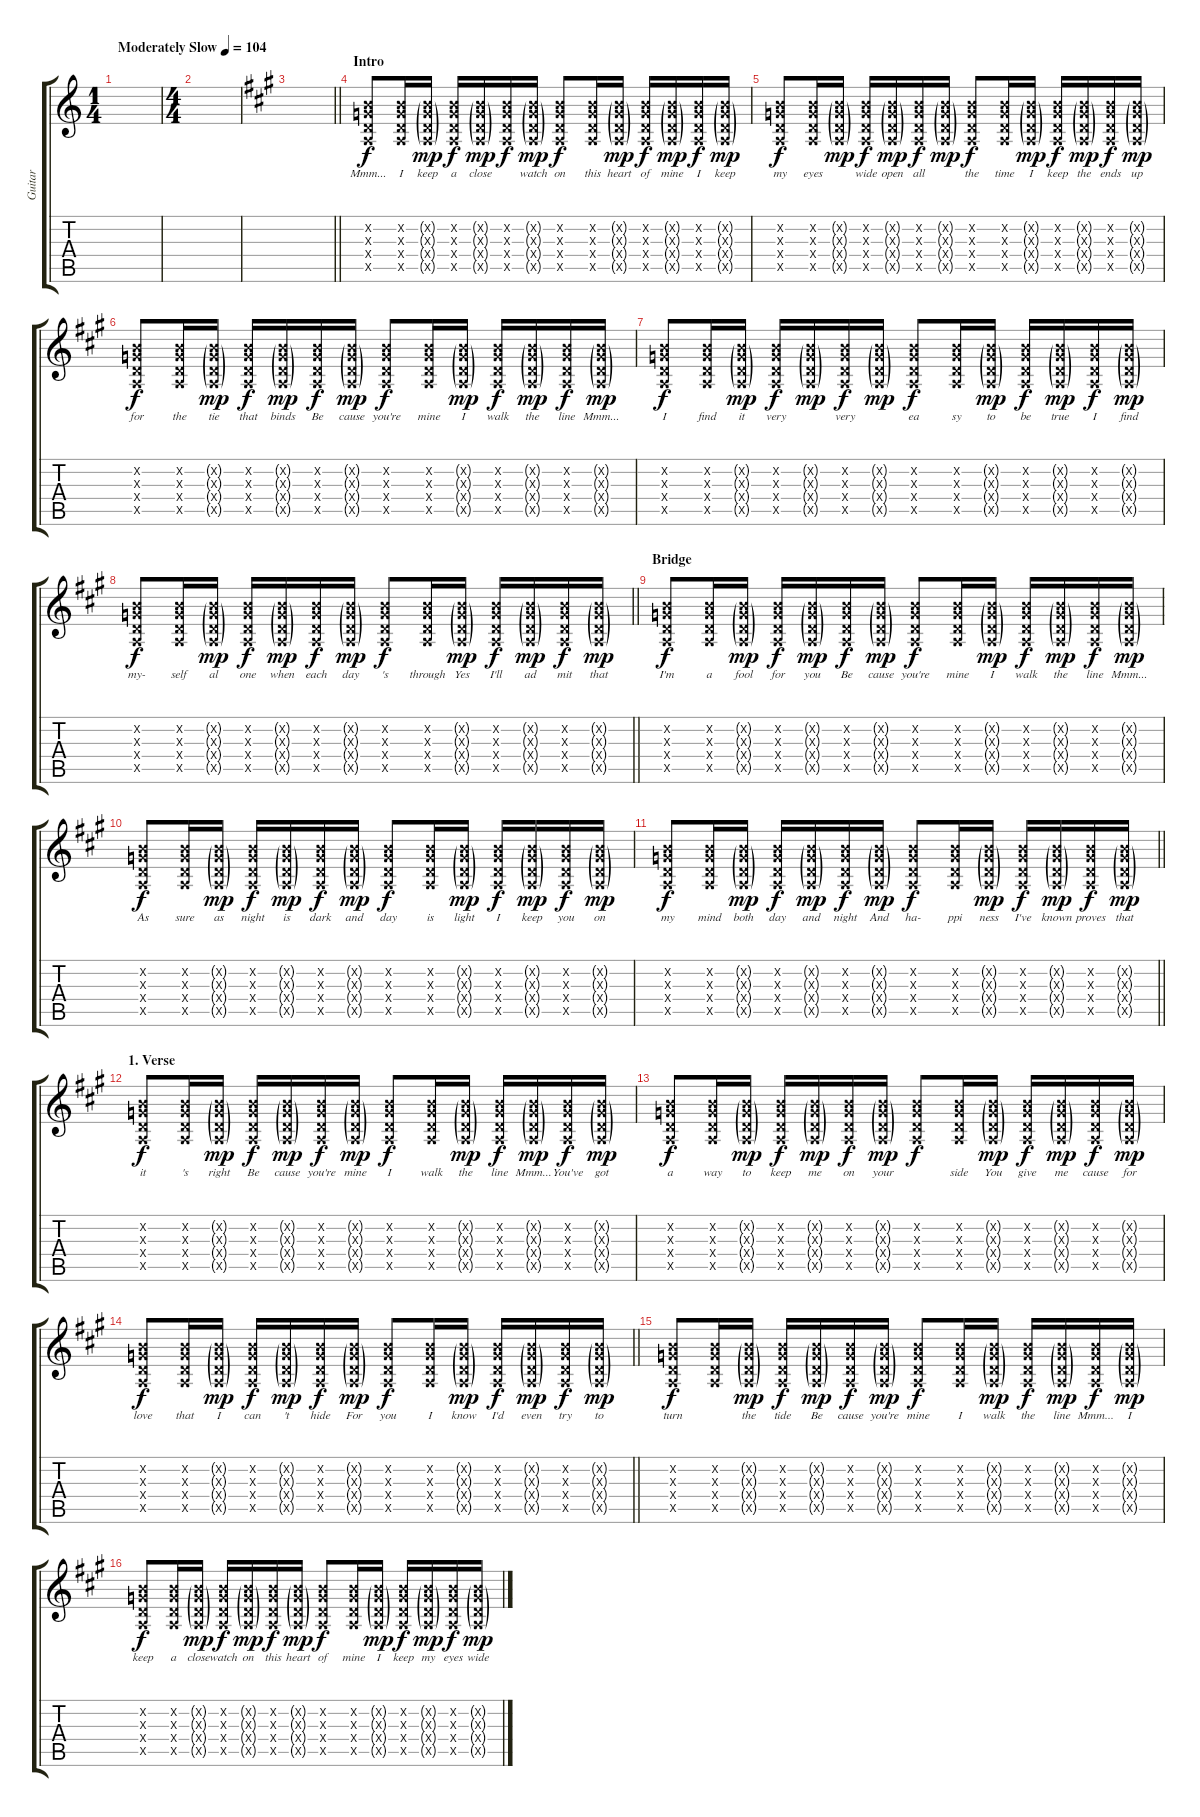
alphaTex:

\track ("Guitar" "Guitar") {instrument electricguitarmuted}
\staff {score tabs}
\tuning (E4 B3 G3 D3 A2 E2) {hide}
\ts (1 4)
\tempo (104 "Moderately Slow")
\clef g2
\ks c
|
\ts (4 4)
|
\barLineRight lightlight
\ks a
|
\section ("" "Intro")
(0.2{x} 0.3{x} 0.4{x} 0.5{x}).8{lyrics (0 "Mmm...") lyrics (1 "") lyrics (2 "") lyrics (3 "") lyrics (4 "")} (0.2{x} 0.3{x} 0.4{x} 0.5{x}).16{lyrics (0 "I") lyrics (1 "") lyrics (2 "") lyrics (3 "") lyrics (4 "")} (0.2{g x} 0.3{g x} 0.4{g x} 0.5{g x}).16{lyrics (0 "keep") lyrics (1 "") lyrics (2 "") lyrics (3 "") lyrics (4 "") dy mp} (0.2{x} 0.3{x} 0.4{x} 0.5{x}).16{lyrics (0 "a") lyrics (1 "") lyrics (2 "") lyrics (3 "") lyrics (4 "") dy f} (0.2{g x} 0.3{g x} 0.4{g x} 0.5{g x}).16{lyrics (0 "close") lyrics (1 "") lyrics (2 "") lyrics (3 "") lyrics (4 "") dy mp} (0.2{x} 0.3{x} 0.4{x} 0.5{x}).16{lyrics (0 "") lyrics (1 "") lyrics (2 "") lyrics (3 "") lyrics (4 "") dy f} (0.2{g x} 0.3{g x} 0.4{g x} 0.5{g x}).16{lyrics (0 "watch") lyrics (1 "") lyrics (2 "") lyrics (3 "") lyrics (4 "") dy mp} (0.2{x} 0.3{x} 0.4{x} 0.5{x}).8{lyrics (0 "on") lyrics (1 "") lyrics (2 "") lyrics (3 "") lyrics (4 "") dy f} (0.2{x} 0.3{x} 0.4{x} 0.5{x}).16{lyrics (0 "this") lyrics (1 "") lyrics (2 "") lyrics (3 "") lyrics (4 "")} (0.2{g x} 0.3{g x} 0.4{g x} 0.5{g x}).16{lyrics (0 "heart") lyrics (1 "") lyrics (2 "") lyrics (3 "") lyrics (4 "") dy mp} (0.2{x} 0.3{x} 0.4{x} 0.5{x}).16{lyrics (0 "of") lyrics (1 "") lyrics (2 "") lyrics (3 "") lyrics (4 "") dy f} (0.2{g x} 0.3{g x} 0.4{g x} 0.5{g x}).16{lyrics (0 "mine") lyrics (1 "") lyrics (2 "") lyrics (3 "") lyrics (4 "") dy mp} (0.2{x} 0.3{x} 0.4{x} 0.5{x}).16{lyrics (0 "I") lyrics (1 "") lyrics (2 "") lyrics (3 "") lyrics (4 "") dy f} (0.2{g x} 0.3{g x} 0.4{g x} 0.5{g x}).16{lyrics (0 "keep") lyrics (1 "") lyrics (2 "") lyrics (3 "") lyrics (4 "") dy mp} |
(0.2{x} 0.3{x} 0.4{x} 0.5{x}).8{lyrics (0 "my") lyrics (1 "") lyrics (2 "") lyrics (3 "") lyrics (4 "") dy f} (0.2{x} 0.3{x} 0.4{x} 0.5{x}).16{lyrics (0 "eyes") lyrics (1 "") lyrics (2 "") lyrics (3 "") lyrics (4 "")} (0.2{g x} 0.3{g x} 0.4{g x} 0.5{g x}).16{lyrics (0 "") lyrics (1 "") lyrics (2 "") lyrics (3 "") lyrics (4 "") dy mp} (0.2{x} 0.3{x} 0.4{x} 0.5{x}).16{lyrics (0 "wide") lyrics (1 "") lyrics (2 "") lyrics (3 "") lyrics (4 "") dy f} (0.2{g x} 0.3{g x} 0.4{g x} 0.5{g x}).16{lyrics (0 "open") lyrics (1 "") lyrics (2 "") lyrics (3 "") lyrics (4 "") dy mp} (0.2{x} 0.3{x} 0.4{x} 0.5{x}).16{lyrics (0 "all") lyrics (1 "") lyrics (2 "") lyrics (3 "") lyrics (4 "") dy f} (0.2{g x} 0.3{g x} 0.4{g x} 0.5{g x}).16{lyrics (0 "") lyrics (1 "") lyrics (2 "") lyrics (3 "") lyrics (4 "") dy mp} (0.2{x} 0.3{x} 0.4{x} 0.5{x}).8{lyrics (0 "the") lyrics (1 "") lyrics (2 "") lyrics (3 "") lyrics (4 "") dy f} (0.2{x} 0.3{x} 0.4{x} 0.5{x}).16{lyrics (0 "time") lyrics (1 "") lyrics (2 "") lyrics (3 "") lyrics (4 "")} (0.2{g x} 0.3{g x} 0.4{g x} 0.5{g x}).16{lyrics (0 "I") lyrics (1 "") lyrics (2 "") lyrics (3 "") lyrics (4 "") dy mp} (0.2{x} 0.3{x} 0.4{x} 0.5{x}).16{lyrics (0 "keep") lyrics (1 "") lyrics (2 "") lyrics (3 "") lyrics (4 "") dy f} (0.2{g x} 0.3{g x} 0.4{g x} 0.5{g x}).16{lyrics (0 "the") lyrics (1 "") lyrics (2 "") lyrics (3 "") lyrics (4 "") dy mp} (0.2{x} 0.3{x} 0.4{x} 0.5{x}).16{lyrics (0 "ends") lyrics (1 "") lyrics (2 "") lyrics (3 "") lyrics (4 "") dy f} (0.2{g x} 0.3{g x} 0.4{g x} 0.5{g x}).16{lyrics (0 "up") lyrics (1 "") lyrics (2 "") lyrics (3 "") lyrics (4 "") dy mp} |
(0.2{x} 0.3{x} 0.4{x} 0.5{x}).8{lyrics (0 "for") lyrics (1 "") lyrics (2 "") lyrics (3 "") lyrics (4 "") dy f} (0.2{x} 0.3{x} 0.4{x} 0.5{x}).16{lyrics (0 "the") lyrics (1 "") lyrics (2 "") lyrics (3 "") lyrics (4 "")} (0.2{g x} 0.3{g x} 0.4{g x} 0.5{g x}).16{lyrics (0 "tie") lyrics (1 "") lyrics (2 "") lyrics (3 "") lyrics (4 "") dy mp} (0.2{x} 0.3{x} 0.4{x} 0.5{x}).16{lyrics (0 "that") lyrics (1 "") lyrics (2 "") lyrics (3 "") lyrics (4 "") dy f} (0.2{g x} 0.3{g x} 0.4{g x} 0.5{g x}).16{lyrics (0 "binds") lyrics (1 "") lyrics (2 "") lyrics (3 "") lyrics (4 "") dy mp} (0.2{x} 0.3{x} 0.4{x} 0.5{x}).16{lyrics (0 "Be") lyrics (1 "") lyrics (2 "") lyrics (3 "") lyrics (4 "") dy f} (0.2{g x} 0.3{g x} 0.4{g x} 0.5{g x}).16{lyrics (0 "cause") lyrics (1 "") lyrics (2 "") lyrics (3 "") lyrics (4 "") dy mp} (0.2{x} 0.3{x} 0.4{x} 0.5{x}).8{lyrics (0 "you're") lyrics (1 "") lyrics (2 "") lyrics (3 "") lyrics (4 "") dy f} (0.2{x} 0.3{x} 0.4{x} 0.5{x}).16{lyrics (0 "mine") lyrics (1 "") lyrics (2 "") lyrics (3 "") lyrics (4 "")} (0.2{g x} 0.3{g x} 0.4{g x} 0.5{g x}).16{lyrics (0 "I") lyrics (1 "") lyrics (2 "") lyrics (3 "") lyrics (4 "") dy mp} (0.2{x} 0.3{x} 0.4{x} 0.5{x}).16{lyrics (0 "walk") lyrics (1 "") lyrics (2 "") lyrics (3 "") lyrics (4 "") dy f} (0.2{g x} 0.3{g x} 0.4{g x} 0.5{g x}).16{lyrics (0 "the") lyrics (1 "") lyrics (2 "") lyrics (3 "") lyrics (4 "") dy mp} (0.2{x} 0.3{x} 0.4{x} 0.5{x}).16{lyrics (0 "line") lyrics (1 "") lyrics (2 "") lyrics (3 "") lyrics (4 "") dy f} (0.2{g x} 0.3{g x} 0.4{g x} 0.5{g x}).16{lyrics (0 "Mmm...") lyrics (1 "") lyrics (2 "") lyrics (3 "") lyrics (4 "") dy mp} |
(0.2{x} 0.3{x} 0.4{x} 0.5{x}).8{lyrics (0 "I") lyrics (1 "") lyrics (2 "") lyrics (3 "") lyrics (4 "") dy f} (0.2{x} 0.3{x} 0.4{x} 0.5{x}).16{lyrics (0 "find") lyrics (1 "") lyrics (2 "") lyrics (3 "") lyrics (4 "")} (0.2{g x} 0.3{g x} 0.4{g x} 0.5{g x}).16{lyrics (0 "it") lyrics (1 "") lyrics (2 "") lyrics (3 "") lyrics (4 "") dy mp} (0.2{x} 0.3{x} 0.4{x} 0.5{x}).16{lyrics (0 "very") lyrics (1 "") lyrics (2 "") lyrics (3 "") lyrics (4 "") dy f} (0.2{g x} 0.3{g x} 0.4{g x} 0.5{g x}).16{lyrics (0 "") lyrics (1 "") lyrics (2 "") lyrics (3 "") lyrics (4 "") dy mp} (0.2{x} 0.3{x} 0.4{x} 0.5{x}).16{lyrics (0 "very") lyrics (1 "") lyrics (2 "") lyrics (3 "") lyrics (4 "") dy f} (0.2{g x} 0.3{g x} 0.4{g x} 0.5{g x}).16{lyrics (0 "") lyrics (1 "") lyrics (2 "") lyrics (3 "") lyrics (4 "") dy mp} (0.2{x} 0.3{x} 0.4{x} 0.5{x}).8{lyrics (0 "ea") lyrics (1 "") lyrics (2 "") lyrics (3 "") lyrics (4 "") dy f} (0.2{x} 0.3{x} 0.4{x} 0.5{x}).16{lyrics (0 "sy") lyrics (1 "") lyrics (2 "") lyrics (3 "") lyrics (4 "")} (0.2{g x} 0.3{g x} 0.4{g x} 0.5{g x}).16{lyrics (0 "to") lyrics (1 "") lyrics (2 "") lyrics (3 "") lyrics (4 "") dy mp} (0.2{x} 0.3{x} 0.4{x} 0.5{x}).16{lyrics (0 "be") lyrics (1 "") lyrics (2 "") lyrics (3 "") lyrics (4 "") dy f} (0.2{g x} 0.3{g x} 0.4{g x} 0.5{g x}).16{lyrics (0 "true") lyrics (1 "") lyrics (2 "") lyrics (3 "") lyrics (4 "") dy mp} (0.2{x} 0.3{x} 0.4{x} 0.5{x}).16{lyrics (0 "I") lyrics (1 "") lyrics (2 "") lyrics (3 "") lyrics (4 "") dy f} (0.2{g x} 0.3{g x} 0.4{g x} 0.5{g x}).16{lyrics (0 "find") lyrics (1 "") lyrics (2 "") lyrics (3 "") lyrics (4 "") dy mp} |
\barLineRight lightlight
(0.2{x} 0.3{x} 0.4{x} 0.5{x}).8{lyrics (0 "my-") lyrics (1 "") lyrics (2 "") lyrics (3 "") lyrics (4 "") dy f} (0.2{x} 0.3{x} 0.4{x} 0.5{x}).16{lyrics (0 "self") lyrics (1 "") lyrics (2 "") lyrics (3 "") lyrics (4 "")} (0.2{g x} 0.3{g x} 0.4{g x} 0.5{g x}).16{lyrics (0 "al") lyrics (1 "") lyrics (2 "") lyrics (3 "") lyrics (4 "") dy mp} (0.2{x} 0.3{x} 0.4{x} 0.5{x}).16{lyrics (0 "one") lyrics (1 "") lyrics (2 "") lyrics (3 "") lyrics (4 "") dy f} (0.2{g x} 0.3{g x} 0.4{g x} 0.5{g x}).16{lyrics (0 "when") lyrics (1 "") lyrics (2 "") lyrics (3 "") lyrics (4 "") dy mp} (0.2{x} 0.3{x} 0.4{x} 0.5{x}).16{lyrics (0 "each") lyrics (1 "") lyrics (2 "") lyrics (3 "") lyrics (4 "") dy f} (0.2{g x} 0.3{g x} 0.4{g x} 0.5{g x}).16{lyrics (0 "day") lyrics (1 "") lyrics (2 "") lyrics (3 "") lyrics (4 "") dy mp} (0.2{x} 0.3{x} 0.4{x} 0.5{x}).8{lyrics (0 "'s") lyrics (1 "") lyrics (2 "") lyrics (3 "") lyrics (4 "") dy f} (0.2{x} 0.3{x} 0.4{x} 0.5{x}).16{lyrics (0 "through") lyrics (1 "") lyrics (2 "") lyrics (3 "") lyrics (4 "")} (0.2{g x} 0.3{g x} 0.4{g x} 0.5{g x}).16{lyrics (0 "Yes") lyrics (1 "") lyrics (2 "") lyrics (3 "") lyrics (4 "") dy mp} (0.2{x} 0.3{x} 0.4{x} 0.5{x}).16{lyrics (0 "I'll") lyrics (1 "") lyrics (2 "") lyrics (3 "") lyrics (4 "") dy f} (0.2{g x} 0.3{g x} 0.4{g x} 0.5{g x}).16{lyrics (0 "ad") lyrics (1 "") lyrics (2 "") lyrics (3 "") lyrics (4 "") dy mp} (0.2{x} 0.3{x} 0.4{x} 0.5{x}).16{lyrics (0 "mit") lyrics (1 "") lyrics (2 "") lyrics (3 "") lyrics (4 "") dy f} (0.2{g x} 0.3{g x} 0.4{g x} 0.5{g x}).16{lyrics (0 "that") lyrics (1 "") lyrics (2 "") lyrics (3 "") lyrics (4 "") dy mp} |
\section ("" "Bridge")
(0.2{x} 0.3{x} 0.4{x} 0.5{x}).8{lyrics (0 "I'm") lyrics (1 "") lyrics (2 "") lyrics (3 "") lyrics (4 "") dy f} (0.2{x} 0.3{x} 0.4{x} 0.5{x}).16{lyrics (0 "a") lyrics (1 "") lyrics (2 "") lyrics (3 "") lyrics (4 "")} (0.2{g x} 0.3{g x} 0.4{g x} 0.5{g x}).16{lyrics (0 "fool") lyrics (1 "") lyrics (2 "") lyrics (3 "") lyrics (4 "") dy mp} (0.2{x} 0.3{x} 0.4{x} 0.5{x}).16{lyrics (0 "for") lyrics (1 "") lyrics (2 "") lyrics (3 "") lyrics (4 "") dy f} (0.2{g x} 0.3{g x} 0.4{g x} 0.5{g x}).16{lyrics (0 "you") lyrics (1 "") lyrics (2 "") lyrics (3 "") lyrics (4 "") dy mp} (0.2{x} 0.3{x} 0.4{x} 0.5{x}).16{lyrics (0 "Be") lyrics (1 "") lyrics (2 "") lyrics (3 "") lyrics (4 "") dy f} (0.2{g x} 0.3{g x} 0.4{g x} 0.5{g x}).16{lyrics (0 "cause") lyrics (1 "") lyrics (2 "") lyrics (3 "") lyrics (4 "") dy mp} (0.2{x} 0.3{x} 0.4{x} 0.5{x}).8{lyrics (0 "you're") lyrics (1 "") lyrics (2 "") lyrics (3 "") lyrics (4 "") dy f} (0.2{x} 0.3{x} 0.4{x} 0.5{x}).16{lyrics (0 "mine") lyrics (1 "") lyrics (2 "") lyrics (3 "") lyrics (4 "")} (0.2{g x} 0.3{g x} 0.4{g x} 0.5{g x}).16{lyrics (0 "I") lyrics (1 "") lyrics (2 "") lyrics (3 "") lyrics (4 "") dy mp} (0.2{x} 0.3{x} 0.4{x} 0.5{x}).16{lyrics (0 "walk") lyrics (1 "") lyrics (2 "") lyrics (3 "") lyrics (4 "") dy f} (0.2{g x} 0.3{g x} 0.4{g x} 0.5{g x}).16{lyrics (0 "the") lyrics (1 "") lyrics (2 "") lyrics (3 "") lyrics (4 "") dy mp} (0.2{x} 0.3{x} 0.4{x} 0.5{x}).16{lyrics (0 "line") lyrics (1 "") lyrics (2 "") lyrics (3 "") lyrics (4 "") dy f} (0.2{g x} 0.3{g x} 0.4{g x} 0.5{g x}).16{lyrics (0 "Mmm...") lyrics (1 "") lyrics (2 "") lyrics (3 "") lyrics (4 "") dy mp} |
(0.2{x} 0.3{x} 0.4{x} 0.5{x}).8{lyrics (0 "As") lyrics (1 "") lyrics (2 "") lyrics (3 "") lyrics (4 "") dy f} (0.2{x} 0.3{x} 0.4{x} 0.5{x}).16{lyrics (0 "sure") lyrics (1 "") lyrics (2 "") lyrics (3 "") lyrics (4 "")} (0.2{g x} 0.3{g x} 0.4{g x} 0.5{g x}).16{lyrics (0 "as") lyrics (1 "") lyrics (2 "") lyrics (3 "") lyrics (4 "") dy mp} (0.2{x} 0.3{x} 0.4{x} 0.5{x}).16{lyrics (0 "night") lyrics (1 "") lyrics (2 "") lyrics (3 "") lyrics (4 "") dy f} (0.2{g x} 0.3{g x} 0.4{g x} 0.5{g x}).16{lyrics (0 "is") lyrics (1 "") lyrics (2 "") lyrics (3 "") lyrics (4 "") dy mp} (0.2{x} 0.3{x} 0.4{x} 0.5{x}).16{lyrics (0 "dark") lyrics (1 "") lyrics (2 "") lyrics (3 "") lyrics (4 "") dy f} (0.2{g x} 0.3{g x} 0.4{g x} 0.5{g x}).16{lyrics (0 "and") lyrics (1 "") lyrics (2 "") lyrics (3 "") lyrics (4 "") dy mp} (0.2{x} 0.3{x} 0.4{x} 0.5{x}).8{lyrics (0 "day") lyrics (1 "") lyrics (2 "") lyrics (3 "") lyrics (4 "") dy f} (0.2{x} 0.3{x} 0.4{x} 0.5{x}).16{lyrics (0 "is") lyrics (1 "") lyrics (2 "") lyrics (3 "") lyrics (4 "")} (0.2{g x} 0.3{g x} 0.4{g x} 0.5{g x}).16{lyrics (0 "light") lyrics (1 "") lyrics (2 "") lyrics (3 "") lyrics (4 "") dy mp} (0.2{x} 0.3{x} 0.4{x} 0.5{x}).16{lyrics (0 "I") lyrics (1 "") lyrics (2 "") lyrics (3 "") lyrics (4 "") dy f} (0.2{g x} 0.3{g x} 0.4{g x} 0.5{g x}).16{lyrics (0 "keep") lyrics (1 "") lyrics (2 "") lyrics (3 "") lyrics (4 "") dy mp} (0.2{x} 0.3{x} 0.4{x} 0.5{x}).16{lyrics (0 "you") lyrics (1 "") lyrics (2 "") lyrics (3 "") lyrics (4 "") dy f} (0.2{g x} 0.3{g x} 0.4{g x} 0.5{g x}).16{lyrics (0 "on") lyrics (1 "") lyrics (2 "") lyrics (3 "") lyrics (4 "") dy mp} |
\barLineRight lightlight
(0.2{x} 0.3{x} 0.4{x} 0.5{x}).8{lyrics (0 "my") lyrics (1 "") lyrics (2 "") lyrics (3 "") lyrics (4 "") dy f} (0.2{x} 0.3{x} 0.4{x} 0.5{x}).16{lyrics (0 "mind") lyrics (1 "") lyrics (2 "") lyrics (3 "") lyrics (4 "")} (0.2{g x} 0.3{g x} 0.4{g x} 0.5{g x}).16{lyrics (0 "both") lyrics (1 "") lyrics (2 "") lyrics (3 "") lyrics (4 "") dy mp} (0.2{x} 0.3{x} 0.4{x} 0.5{x}).16{lyrics (0 "day") lyrics (1 "") lyrics (2 "") lyrics (3 "") lyrics (4 "") dy f} (0.2{g x} 0.3{g x} 0.4{g x} 0.5{g x}).16{lyrics (0 "and") lyrics (1 "") lyrics (2 "") lyrics (3 "") lyrics (4 "") dy mp} (0.2{x} 0.3{x} 0.4{x} 0.5{x}).16{lyrics (0 "night") lyrics (1 "") lyrics (2 "") lyrics (3 "") lyrics (4 "") dy f} (0.2{g x} 0.3{g x} 0.4{g x} 0.5{g x}).16{lyrics (0 "And") lyrics (1 "") lyrics (2 "") lyrics (3 "") lyrics (4 "") dy mp} (0.2{x} 0.3{x} 0.4{x} 0.5{x}).8{lyrics (0 "ha-") lyrics (1 "") lyrics (2 "") lyrics (3 "") lyrics (4 "") dy f} (0.2{x} 0.3{x} 0.4{x} 0.5{x}).16{lyrics (0 "ppi") lyrics (1 "") lyrics (2 "") lyrics (3 "") lyrics (4 "")} (0.2{g x} 0.3{g x} 0.4{g x} 0.5{g x}).16{lyrics (0 "ness") lyrics (1 "") lyrics (2 "") lyrics (3 "") lyrics (4 "") dy mp} (0.2{x} 0.3{x} 0.4{x} 0.5{x}).16{lyrics (0 "I've") lyrics (1 "") lyrics (2 "") lyrics (3 "") lyrics (4 "") dy f} (0.2{g x} 0.3{g x} 0.4{g x} 0.5{g x}).16{lyrics (0 "known") lyrics (1 "") lyrics (2 "") lyrics (3 "") lyrics (4 "") dy mp} (0.2{x} 0.3{x} 0.4{x} 0.5{x}).16{lyrics (0 "proves") lyrics (1 "") lyrics (2 "") lyrics (3 "") lyrics (4 "") dy f} (0.2{g x} 0.3{g x} 0.4{g x} 0.5{g x}).16{lyrics (0 "that") lyrics (1 "") lyrics (2 "") lyrics (3 "") lyrics (4 "") dy mp} |
\section ("" "1. Verse")
(0.2{x} 0.3{x} 0.4{x} 0.5{x}).8{lyrics (0 "it") lyrics (1 "") lyrics (2 "") lyrics (3 "") lyrics (4 "") dy f} (0.2{x} 0.3{x} 0.4{x} 0.5{x}).16{lyrics (0 "'s") lyrics (1 "") lyrics (2 "") lyrics (3 "") lyrics (4 "")} (0.2{g x} 0.3{g x} 0.4{g x} 0.5{g x}).16{lyrics (0 "right") lyrics (1 "") lyrics (2 "") lyrics (3 "") lyrics (4 "") dy mp} (0.2{x} 0.3{x} 0.4{x} 0.5{x}).16{lyrics (0 "Be") lyrics (1 "") lyrics (2 "") lyrics (3 "") lyrics (4 "") dy f} (0.2{g x} 0.3{g x} 0.4{g x} 0.5{g x}).16{lyrics (0 "cause") lyrics (1 "") lyrics (2 "") lyrics (3 "") lyrics (4 "") dy mp} (0.2{x} 0.3{x} 0.4{x} 0.5{x}).16{lyrics (0 "you're") lyrics (1 "") lyrics (2 "") lyrics (3 "") lyrics (4 "") dy f} (0.2{g x} 0.3{g x} 0.4{g x} 0.5{g x}).16{lyrics (0 "mine") lyrics (1 "") lyrics (2 "") lyrics (3 "") lyrics (4 "") dy mp} (0.2{x} 0.3{x} 0.4{x} 0.5{x}).8{lyrics (0 "I") lyrics (1 "") lyrics (2 "") lyrics (3 "") lyrics (4 "") dy f} (0.2{x} 0.3{x} 0.4{x} 0.5{x}).16{lyrics (0 "walk") lyrics (1 "") lyrics (2 "") lyrics (3 "") lyrics (4 "")} (0.2{g x} 0.3{g x} 0.4{g x} 0.5{g x}).16{lyrics (0 "the") lyrics (1 "") lyrics (2 "") lyrics (3 "") lyrics (4 "") dy mp} (0.2{x} 0.3{x} 0.4{x} 0.5{x}).16{lyrics (0 "line") lyrics (1 "") lyrics (2 "") lyrics (3 "") lyrics (4 "") dy f} (0.2{g x} 0.3{g x} 0.4{g x} 0.5{g x}).16{lyrics (0 "Mmm...") lyrics (1 "") lyrics (2 "") lyrics (3 "") lyrics (4 "") dy mp} (0.2{x} 0.3{x} 0.4{x} 0.5{x}).16{lyrics (0 "You've") lyrics (1 "") lyrics (2 "") lyrics (3 "") lyrics (4 "") dy f} (0.2{g x} 0.3{g x} 0.4{g x} 0.5{g x}).16{lyrics (0 "got") lyrics (1 "") lyrics (2 "") lyrics (3 "") lyrics (4 "") dy mp} |
(0.2{x} 0.3{x} 0.4{x} 0.5{x}).8{lyrics (0 "a") lyrics (1 "") lyrics (2 "") lyrics (3 "") lyrics (4 "") dy f} (0.2{x} 0.3{x} 0.4{x} 0.5{x}).16{lyrics (0 "way") lyrics (1 "") lyrics (2 "") lyrics (3 "") lyrics (4 "")} (0.2{g x} 0.3{g x} 0.4{g x} 0.5{g x}).16{lyrics (0 "to") lyrics (1 "") lyrics (2 "") lyrics (3 "") lyrics (4 "") dy mp} (0.2{x} 0.3{x} 0.4{x} 0.5{x}).16{lyrics (0 "keep") lyrics (1 "") lyrics (2 "") lyrics (3 "") lyrics (4 "") dy f} (0.2{g x} 0.3{g x} 0.4{g x} 0.5{g x}).16{lyrics (0 "me") lyrics (1 "") lyrics (2 "") lyrics (3 "") lyrics (4 "") dy mp} (0.2{x} 0.3{x} 0.4{x} 0.5{x}).16{lyrics (0 "on") lyrics (1 "") lyrics (2 "") lyrics (3 "") lyrics (4 "") dy f} (0.2{g x} 0.3{g x} 0.4{g x} 0.5{g x}).16{lyrics (0 "your") lyrics (1 "") lyrics (2 "") lyrics (3 "") lyrics (4 "") dy mp} (0.2{x} 0.3{x} 0.4{x} 0.5{x}).8{lyrics (0 "") lyrics (1 "") lyrics (2 "") lyrics (3 "") lyrics (4 "") dy f} (0.2{x} 0.3{x} 0.4{x} 0.5{x}).16{lyrics (0 "side") lyrics (1 "") lyrics (2 "") lyrics (3 "") lyrics (4 "")} (0.2{g x} 0.3{g x} 0.4{g x} 0.5{g x}).16{lyrics (0 "You") lyrics (1 "") lyrics (2 "") lyrics (3 "") lyrics (4 "") dy mp} (0.2{x} 0.3{x} 0.4{x} 0.5{x}).16{lyrics (0 "give") lyrics (1 "") lyrics (2 "") lyrics (3 "") lyrics (4 "") dy f} (0.2{g x} 0.3{g x} 0.4{g x} 0.5{g x}).16{lyrics (0 "me") lyrics (1 "") lyrics (2 "") lyrics (3 "") lyrics (4 "") dy mp} (0.2{x} 0.3{x} 0.4{x} 0.5{x}).16{lyrics (0 "cause") lyrics (1 "") lyrics (2 "") lyrics (3 "") lyrics (4 "") dy f} (0.2{g x} 0.3{g x} 0.4{g x} 0.5{g x}).16{lyrics (0 "for") lyrics (1 "") lyrics (2 "") lyrics (3 "") lyrics (4 "") dy mp} |
\barLineRight lightlight
(0.2{x} 0.3{x} 0.4{x} 0.5{x}).8{lyrics (0 "love") lyrics (1 "") lyrics (2 "") lyrics (3 "") lyrics (4 "") dy f} (0.2{x} 0.3{x} 0.4{x} 0.5{x}).16{lyrics (0 "that") lyrics (1 "") lyrics (2 "") lyrics (3 "") lyrics (4 "")} (0.2{g x} 0.3{g x} 0.4{g x} 0.5{g x}).16{lyrics (0 "I") lyrics (1 "") lyrics (2 "") lyrics (3 "") lyrics (4 "") dy mp} (0.2{x} 0.3{x} 0.4{x} 0.5{x}).16{lyrics (0 "can") lyrics (1 "") lyrics (2 "") lyrics (3 "") lyrics (4 "") dy f} (0.2{g x} 0.3{g x} 0.4{g x} 0.5{g x}).16{lyrics (0 "'t") lyrics (1 "") lyrics (2 "") lyrics (3 "") lyrics (4 "") dy mp} (0.2{x} 0.3{x} 0.4{x} 0.5{x}).16{lyrics (0 "hide") lyrics (1 "") lyrics (2 "") lyrics (3 "") lyrics (4 "") dy f} (0.2{g x} 0.3{g x} 0.4{g x} 0.5{g x}).16{lyrics (0 "For") lyrics (1 "") lyrics (2 "") lyrics (3 "") lyrics (4 "") dy mp} (0.2{x} 0.3{x} 0.4{x} 0.5{x}).8{lyrics (0 "you") lyrics (1 "") lyrics (2 "") lyrics (3 "") lyrics (4 "") dy f} (0.2{x} 0.3{x} 0.4{x} 0.5{x}).16{lyrics (0 "I") lyrics (1 "") lyrics (2 "") lyrics (3 "") lyrics (4 "")} (0.2{g x} 0.3{g x} 0.4{g x} 0.5{g x}).16{lyrics (0 "know") lyrics (1 "") lyrics (2 "") lyrics (3 "") lyrics (4 "") dy mp} (0.2{x} 0.3{x} 0.4{x} 0.5{x}).16{lyrics (0 "I'd") lyrics (1 "") lyrics (2 "") lyrics (3 "") lyrics (4 "") dy f} (0.2{g x} 0.3{g x} 0.4{g x} 0.5{g x}).16{lyrics (0 "even") lyrics (1 "") lyrics (2 "") lyrics (3 "") lyrics (4 "") dy mp} (0.2{x} 0.3{x} 0.4{x} 0.5{x}).16{lyrics (0 "try") lyrics (1 "") lyrics (2 "") lyrics (3 "") lyrics (4 "") dy f} (0.2{g x} 0.3{g x} 0.4{g x} 0.5{g x}).16{lyrics (0 "to") lyrics (1 "") lyrics (2 "") lyrics (3 "") lyrics (4 "") dy mp} |
(0.2{x} 0.3{x} 0.4{x} 0.5{x}).8{lyrics (0 "turn") lyrics (1 "") lyrics (2 "") lyrics (3 "") lyrics (4 "") dy f} (0.2{x} 0.3{x} 0.4{x} 0.5{x}).16{lyrics (0 "") lyrics (1 "") lyrics (2 "") lyrics (3 "") lyrics (4 "")} (0.2{g x} 0.3{g x} 0.4{g x} 0.5{g x}).16{lyrics (0 "the") lyrics (1 "") lyrics (2 "") lyrics (3 "") lyrics (4 "") dy mp} (0.2{x} 0.3{x} 0.4{x} 0.5{x}).16{lyrics (0 "tide") lyrics (1 "") lyrics (2 "") lyrics (3 "") lyrics (4 "") dy f} (0.2{g x} 0.3{g x} 0.4{g x} 0.5{g x}).16{lyrics (0 "Be") lyrics (1 "") lyrics (2 "") lyrics (3 "") lyrics (4 "") dy mp} (0.2{x} 0.3{x} 0.4{x} 0.5{x}).16{lyrics (0 "cause") lyrics (1 "") lyrics (2 "") lyrics (3 "") lyrics (4 "") dy f} (0.2{g x} 0.3{g x} 0.4{g x} 0.5{g x}).16{lyrics (0 "you're") lyrics (1 "") lyrics (2 "") lyrics (3 "") lyrics (4 "") dy mp} (0.2{x} 0.3{x} 0.4{x} 0.5{x}).8{lyrics (0 "mine") lyrics (1 "") lyrics (2 "") lyrics (3 "") lyrics (4 "") dy f} (0.2{x} 0.3{x} 0.4{x} 0.5{x}).16{lyrics (0 "I") lyrics (1 "") lyrics (2 "") lyrics (3 "") lyrics (4 "")} (0.2{g x} 0.3{g x} 0.4{g x} 0.5{g x}).16{lyrics (0 "walk") lyrics (1 "") lyrics (2 "") lyrics (3 "") lyrics (4 "") dy mp} (0.2{x} 0.3{x} 0.4{x} 0.5{x}).16{lyrics (0 "the") lyrics (1 "") lyrics (2 "") lyrics (3 "") lyrics (4 "") dy f} (0.2{g x} 0.3{g x} 0.4{g x} 0.5{g x}).16{lyrics (0 "line") lyrics (1 "") lyrics (2 "") lyrics (3 "") lyrics (4 "") dy mp} (0.2{x} 0.3{x} 0.4{x} 0.5{x}).16{lyrics (0 "Mmm...") lyrics (1 "") lyrics (2 "") lyrics (3 "") lyrics (4 "") dy f} (0.2{g x} 0.3{g x} 0.4{g x} 0.5{g x}).16{lyrics (0 "I") lyrics (1 "") lyrics (2 "") lyrics (3 "") lyrics (4 "") dy mp} |
(0.2{x} 0.3{x} 0.4{x} 0.5{x}).8{lyrics (0 "keep") lyrics (1 "") lyrics (2 "") lyrics (3 "") lyrics (4 "") dy f} (0.2{x} 0.3{x} 0.4{x} 0.5{x}).16{lyrics (0 "a") lyrics (1 "") lyrics (2 "") lyrics (3 "") lyrics (4 "")} (0.2{g x} 0.3{g x} 0.4{g x} 0.5{g x}).16{lyrics (0 "close") lyrics (1 "") lyrics (2 "") lyrics (3 "") lyrics (4 "") dy mp} (0.2{x} 0.3{x} 0.4{x} 0.5{x}).16{lyrics (0 "watch") lyrics (1 "") lyrics (2 "") lyrics (3 "") lyrics (4 "") dy f} (0.2{g x} 0.3{g x} 0.4{g x} 0.5{g x}).16{lyrics (0 "on") lyrics (1 "") lyrics (2 "") lyrics (3 "") lyrics (4 "") dy mp} (0.2{x} 0.3{x} 0.4{x} 0.5{x}).16{lyrics (0 "this") lyrics (1 "") lyrics (2 "") lyrics (3 "") lyrics (4 "") dy f} (0.2{g x} 0.3{g x} 0.4{g x} 0.5{g x}).16{lyrics (0 "heart") lyrics (1 "") lyrics (2 "") lyrics (3 "") lyrics (4 "") dy mp} (0.2{x} 0.3{x} 0.4{x} 0.5{x}).8{lyrics (0 "of") lyrics (1 "") lyrics (2 "") lyrics (3 "") lyrics (4 "") dy f} (0.2{x} 0.3{x} 0.4{x} 0.5{x}).16{lyrics (0 "mine") lyrics (1 "") lyrics (2 "") lyrics (3 "") lyrics (4 "")} (0.2{g x} 0.3{g x} 0.4{g x} 0.5{g x}).16{lyrics (0 "I") lyrics (1 "") lyrics (2 "") lyrics (3 "") lyrics (4 "") dy mp} (0.2{x} 0.3{x} 0.4{x} 0.5{x}).16{lyrics (0 "keep") lyrics (1 "") lyrics (2 "") lyrics (3 "") lyrics (4 "") dy f} (0.2{g x} 0.3{g x} 0.4{g x} 0.5{g x}).16{lyrics (0 "my") lyrics (1 "") lyrics (2 "") lyrics (3 "") lyrics (4 "") dy mp} (0.2{x} 0.3{x} 0.4{x} 0.5{x}).16{lyrics (0 "eyes") lyrics (1 "") lyrics (2 "") lyrics (3 "") lyrics (4 "") dy f} (0.2{g x} 0.3{g x} 0.4{g x} 0.5{g x}).16{lyrics (0 "wide") lyrics (1 "") lyrics (2 "") lyrics (3 "") lyrics (4 "") dy mp}
